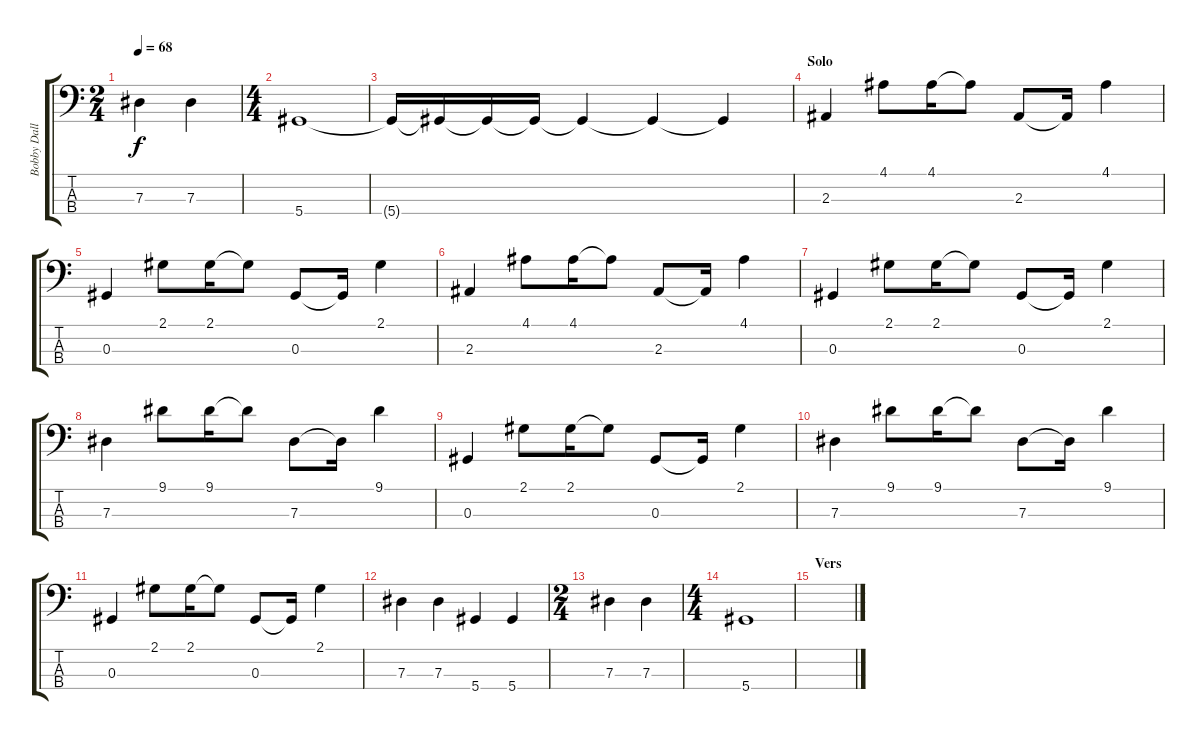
\track ("Bobby Dall - Bass Guitar" "Bobby Dall") {instrument fretlessbass}
\staff {score tabs}
\tuning (Gb2 Db2 Ab1 Eb1) {hide}
\ts (2 4)
\tempo 68
\clef f4
\ks c
7.3.4{dy f} 7.3.4 |
\ts (4 4)
5.4.1 |
5.4{t}.16 5.4{t}.16 5.4{t}.16 5.4{t}.16 5.4{t}.4 5.4{t}.4 5.4{t}.4 |
\section ("" "Solo")
2.3.4 4.1.8 4.1.16 4.1{t}.8 2.3.8 2.3{t}.16 4.1.4 |
0.3.4 2.1.8 2.1.16 2.1{t}.8 0.3.8 0.3{t}.16 2.1.4 |
2.3.4 4.1.8 4.1.16 4.1{t}.8 2.3.8 2.3{t}.16 4.1.4 |
0.3.4 2.1.8 2.1.16 2.1{t}.8 0.3.8 0.3{t}.16 2.1.4 |
7.3.4 9.1.8 9.1.16 9.1{t}.8 7.3.8 7.3{t}.16 9.1.4 |
0.3.4 2.1.8 2.1.16 2.1{t}.8 0.3.8 0.3{t}.16 2.1.4 |
7.3.4 9.1.8 9.1.16 9.1{t}.8 7.3.8 7.3{t}.16 9.1.4 |
0.3.4 2.1.8 2.1.16 2.1{t}.8 0.3.8 0.3{t}.16 2.1.4 |
7.3.4 7.3.4 5.4.4 5.4.4 |
\ts (2 4)
7.3.4 7.3.4 |
\ts (4 4)
5.4.1 |
\section ("" "Vers")
